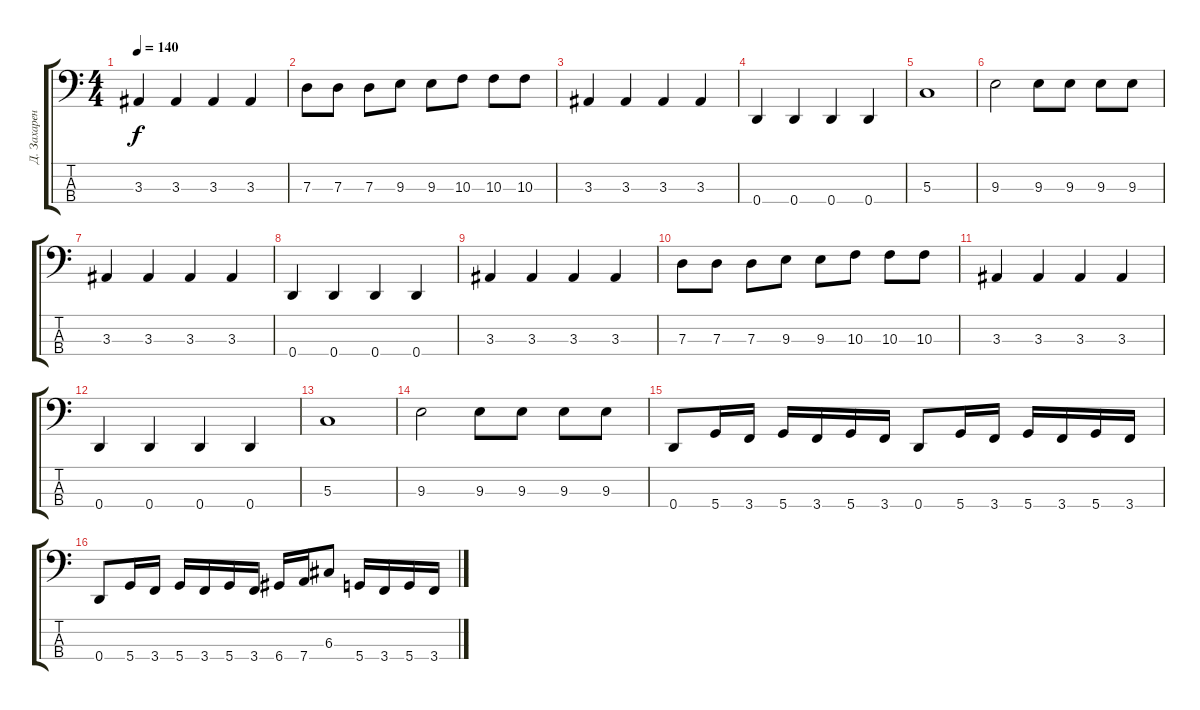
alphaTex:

\track ("Д. Захаренков" "Д. Захарен") {instrument electricbasspick}
\staff {score tabs}
\tuning (F2 C2 G1 D1) {hide}
\ts (4 4)
\tempo 140
\clef f4
\ks c
3.3.4{dy f} 3.3.4 3.3.4 3.3.4 |
7.3.8 7.3.8 7.3.8 9.3.8 9.3.8 10.3.8 10.3.8 10.3.8 |
3.3.4 3.3.4 3.3.4 3.3.4 |
0.4.4 0.4.4 0.4.4 0.4.4 |
5.3.1 |
9.3.2 9.3.8 9.3.8 9.3.8 9.3.8 |
3.3.4 3.3.4 3.3.4 3.3.4 |
0.4.4 0.4.4 0.4.4 0.4.4 |
3.3.4 3.3.4 3.3.4 3.3.4 |
7.3.8 7.3.8 7.3.8 9.3.8 9.3.8 10.3.8 10.3.8 10.3.8 |
3.3.4 3.3.4 3.3.4 3.3.4 |
0.4.4 0.4.4 0.4.4 0.4.4 |
5.3.1 |
9.3.2 9.3.8 9.3.8 9.3.8 9.3.8 |
0.4.8 5.4.16 3.4.16 5.4.16 3.4.16 5.4.16 3.4.16 0.4.8 5.4.16 3.4.16 5.4.16 3.4.16 5.4.16 3.4.16 |
0.4.8 5.4.16 3.4.16 5.4.16 3.4.16 5.4.16 3.4.16 6.4.16 7.4.16 6.3.8 5.4.16 3.4.16 5.4.16 3.4.16
